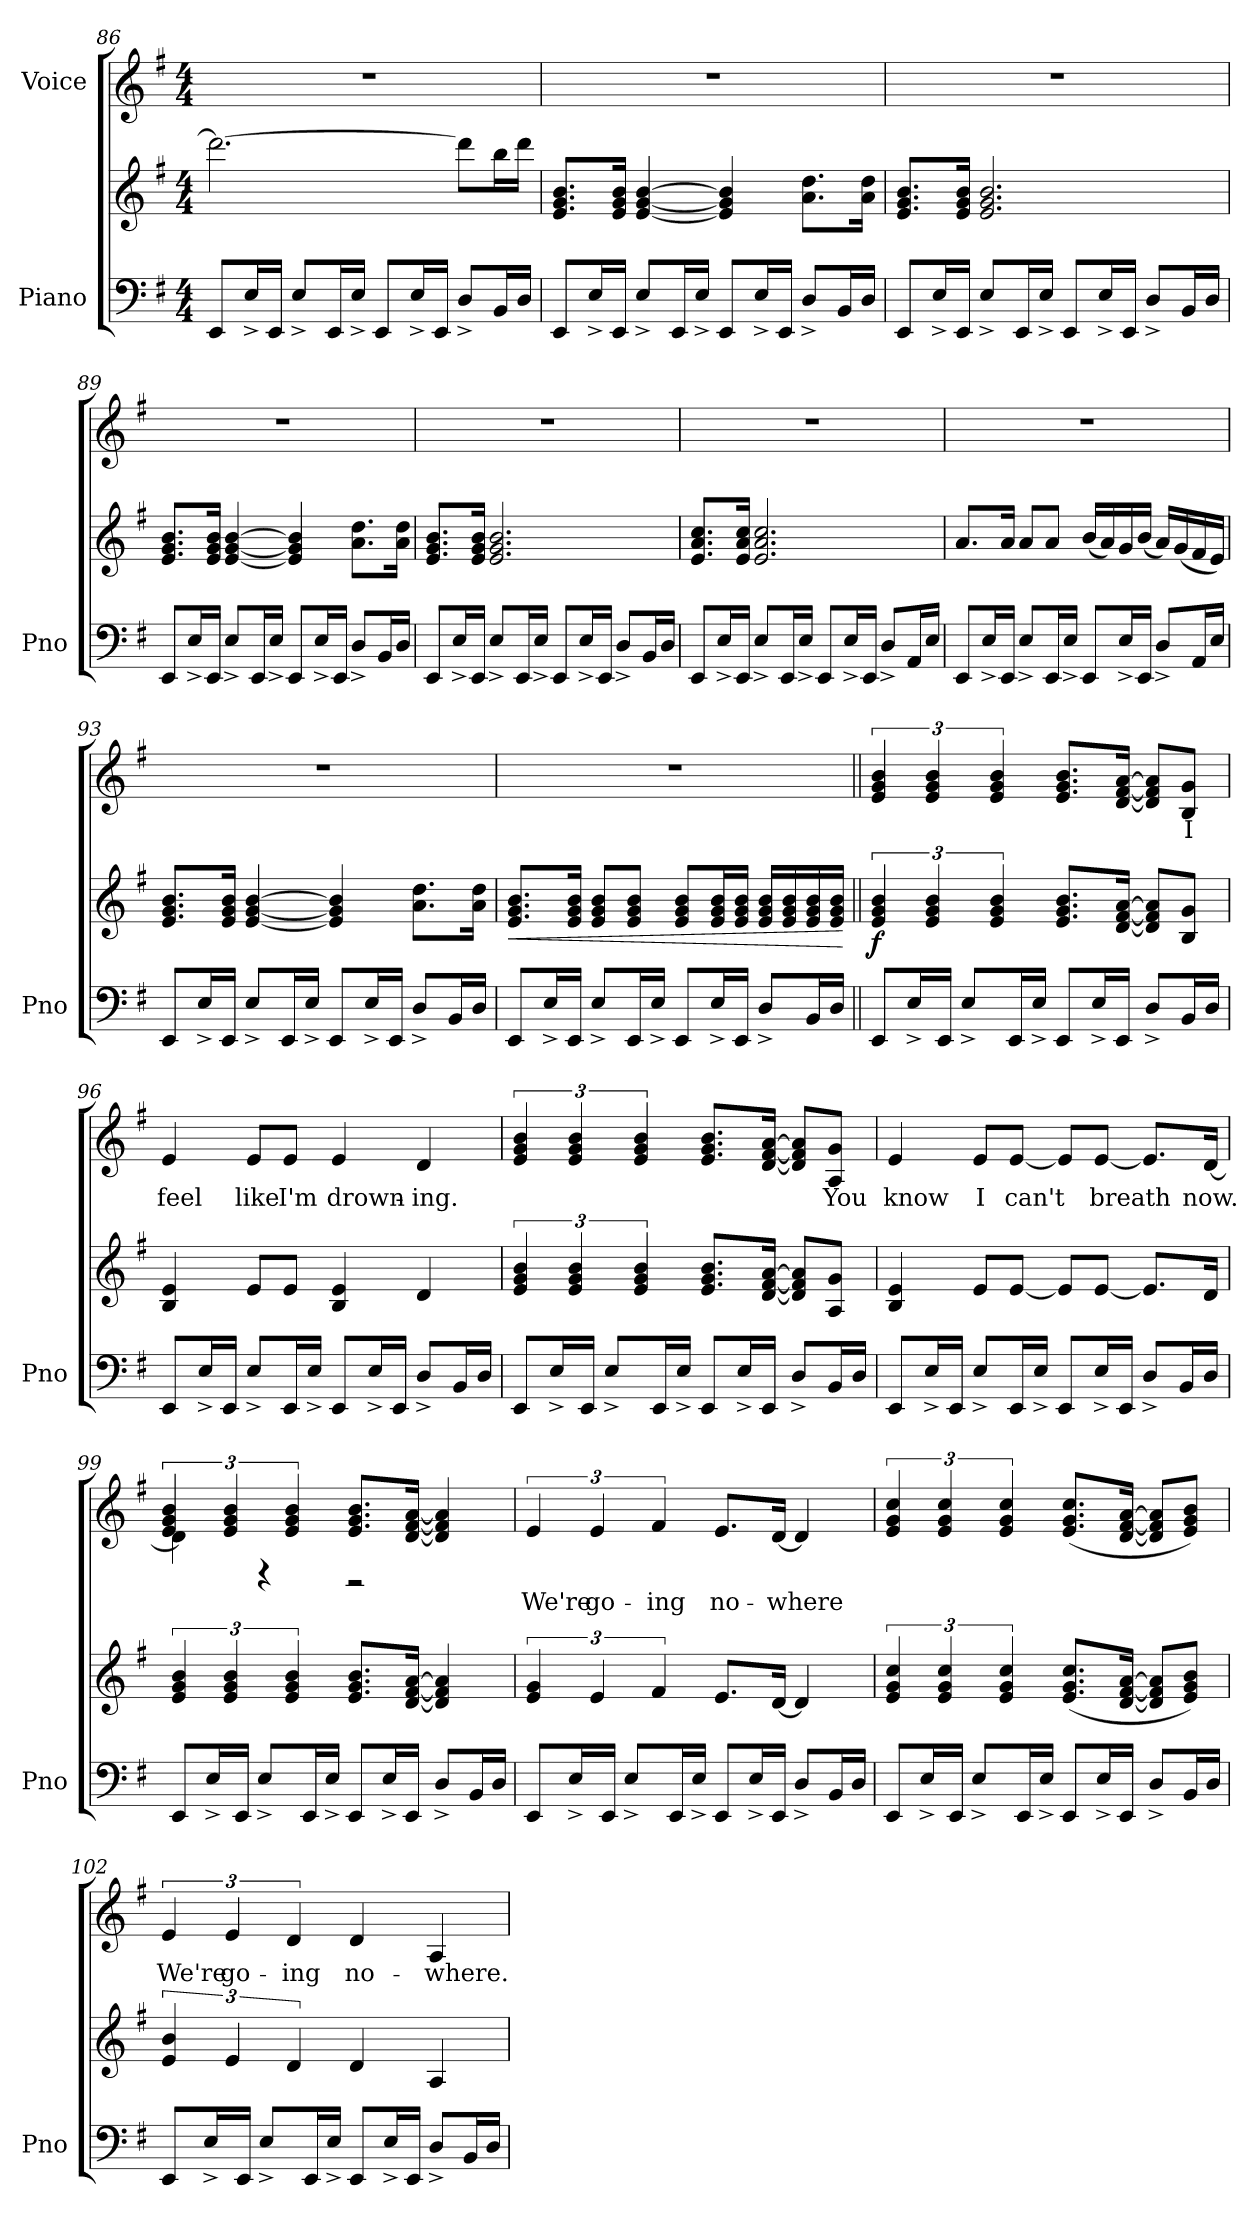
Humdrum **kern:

**kern	**kern	**dynam	**kern	**text
*part2	*part2	*part2	*part1	*part1
*staff3	*staff2	*staff2/3	*staff1	*staff1
*I"Piano	*	*	*I"Voice	*
*I'Pno	*	*	*	*
!!LO:LB:g=z
*clefF4	*clefG2	*	*clefG2	*
*k[f#]	*k[f#]	*	*k[f#]	*
*M4/4	*M4/4	*	*M4/4	*
=86	=86	=86	=86	=86
8EE/L	2.ddd\_	.	1r	.
16E^/L	.	.	.	.
16EE/JJ	.	.	.	.
8E^/L	.	.	.	.
16EE/L	.	.	.	.
16E^/JJ	.	.	.	.
8EE/L	.	.	.	.
16E^/L	.	.	.	.
16EE/JJ	.	.	.	.
8D^/L	8ddd\L]	.	.	.
16BB/L	16bb\L	.	.	.
16D/JJ	16ddd\JJ	.	.	.
=87	=87	=87	=87	=87
8EE/L	8.e/ 8.g/ 8.b/L	.	1r	.
16E^/L	.	.	.	.
16EE/JJ	16e/ 16g/ 16b/Jk	.	.	.
8E^/L	[4e/ [4g/ [4b/	.	.	.
16EE/L	.	.	.	.
16E^/JJ	.	.	.	.
8EE/L	4e/] 4g/] 4b/]	.	.	.
16E^/L	.	.	.	.
16EE/JJ	.	.	.	.
8D^/L	8.a\ 8.dd\L	.	.	.
16BB/L	.	.	.	.
16D/JJ	16a\ 16dd\Jk	.	.	.
=88	=88	=88	=88	=88
8EE/L	8.e/ 8.g/ 8.b/L	.	1r	.
16E^/L	.	.	.	.
16EE/JJ	16e/ 16g/ 16b/Jk	.	.	.
8E^/L	2.e/ 2.g/ 2.b/	.	.	.
16EE/L	.	.	.	.
16E^/JJ	.	.	.	.
8EE/L	.	.	.	.
16E^/L	.	.	.	.
16EE/JJ	.	.	.	.
8D^/L	.	.	.	.
16BB/L	.	.	.	.
16D/JJ	.	.	.	.
!!LO:LB:g=z
=89	=89	=89	=89	=89
8EE/L	8.e/ 8.g/ 8.b/L	.	1r	.
16E^/L	.	.	.	.
16EE/JJ	16e/ 16g/ 16b/Jk	.	.	.
8E^/L	[4e/ [4g/ [4b/	.	.	.
16EE/L	.	.	.	.
16E^/JJ	.	.	.	.
8EE/L	4e/] 4g/] 4b/]	.	.	.
16E^/L	.	.	.	.
16EE/JJ	.	.	.	.
8D^/L	8.a\ 8.dd\L	.	.	.
16BB/L	.	.	.	.
16D/JJ	16a\ 16dd\Jk	.	.	.
=90	=90	=90	=90	=90
8EE/L	8.e/ 8.g/ 8.b/L	.	1r	.
16E^/L	.	.	.	.
16EE/JJ	16e/ 16g/ 16b/Jk	.	.	.
8E^/L	2.e/ 2.g/ 2.b/	.	.	.
16EE/L	.	.	.	.
16E^/JJ	.	.	.	.
8EE/L	.	.	.	.
16E^/L	.	.	.	.
16EE/JJ	.	.	.	.
8D^/L	.	.	.	.
16BB/L	.	.	.	.
16D/JJ	.	.	.	.
=91	=91	=91	=91	=91
8EE/L	8.e/ 8.a/ 8.cc/L	.	1r	.
16E^/L	.	.	.	.
16EE/JJ	16e/ 16a/ 16cc/Jk	.	.	.
8E^/L	2.e/ 2.a/ 2.cc/	.	.	.
16EE/L	.	.	.	.
16E^/JJ	.	.	.	.
8EE/L	.	.	.	.
16E^/L	.	.	.	.
16EE/JJ	.	.	.	.
8D^/L	.	.	.	.
16AA/L	.	.	.	.
16E/JJ	.	.	.	.
!!LO:LB:g=z
=92	=92	=92	=92	=92
8EE/L	8.a/L	.	1r	.
16E^/L	.	.	.	.
16EE/JJ	16a/Jk	.	.	.
8E^/L	8a/L	.	.	.
16EE/L	8a/J	.	.	.
16E^/JJ	.	.	.	.
8EE/L	(<16b/LL	.	.	.
.	16a/)	.	.	.
16E^/L	16g/	.	.	.
16EE/JJ	(<16b/JJ	.	.	.
8D^/L	16a/LL)	.	.	.
.	(<16g/	.	.	.
16AA/L	16f#/	.	.	.
16E/JJ	16e/JJ)	.	.	.
=93	=93	=93	=93	=93
8EE/L	8.e/ 8.g/ 8.b/L	.	1r	.
16E^/L	.	.	.	.
16EE/JJ	16e/ 16g/ 16b/Jk	.	.	.
8E^/L	[4e/ [4g/ [4b/	.	.	.
16EE/L	.	.	.	.
16E^/JJ	.	.	.	.
8EE/L	4e/] 4g/] 4b/]	.	.	.
16E^/L	.	.	.	.
16EE/JJ	.	.	.	.
8D^/L	8.a\ 8.dd\L	.	.	.
16BB/L	.	.	.	.
16D/JJ	16a\ 16dd\Jk	.	.	.
=94	=94	=94	=94	=94
!	!	!LO:HP:b	!	!
8EE/L	8.e/ 8.g/ 8.b/L	<	1r	.
16E^/L	.	.	.	.
16EE/JJ	16e/ 16g/ 16b/Jk	.	.	.
8E^/L	8e/ 8g/ 8b/L	.	.	.
16EE/L	8e/ 8g/ 8b/J	.	.	.
16E^/JJ	.	.	.	.
8EE/L	8e/ 8g/ 8b/L	.	.	.
16E^/L	16e/ 16g/ 16b/L	.	.	.
16EE/JJ	16e/ 16g/ 16b/JJ	.	.	.
8D^/L	16e/ 16g/ 16b/LL	.	.	.
.	16e/ 16g/ 16b/	.	.	.
16BB/L	16e/ 16g/ 16b/	.	.	.
16D/JJ	16e/ 16g/ 16b/JJ	.	.	.
.	.	[	.	.
!!LO:PB:g=z
=95||	=95||	=95||	=95||	=95||
!	!	!LO:DY:b	!	!
8EE/L	6e/ 6g/ 6b/	f	6e/ 6g/ 6b/	.
16E^/L	.	.	.	.
.	6e/ 6g/ 6b/	.	6e/ 6g/ 6b/	.
16EE/JJ	.	.	.	.
8E^/L	.	.	.	.
.	6e/ 6g/ 6b/	.	6e/ 6g/ 6b/	.
16EE/L	.	.	.	.
16E^/JJ	.	.	.	.
8EE/L	8.e/ 8.g/ 8.b/L	.	8.e/ 8.g/ 8.b/L	.
16E^/L	.	.	.	.
16EE/JJ	[16d/ [16f#/ [16a/Jk	.	[16d/ [16f#/ [16a/Jk	.
8D^/L	8d/] 8f#/] 8a/]L	.	8d/] 8f#/] 8a/]L	.
!	!	!	!	!LO:LY:b
16BB/L	8B/ 8g/J	.	8B/ 8g!/J	I
16D/JJ	.	.	.	.
=96	=96	=96	=96	=96
!	!	!	!	!LO:LY:b
8EE/L	4B/ 4e/	.	4e/	feel
16E^/L	.	.	.	.
16EE/JJ	.	.	.	.
!	!	!	!	!LO:LY:b
8E^/L	8e/L	.	8e/L	like
!	!	!	!	!LO:LY:b
16EE/L	8e/J	.	8e/J	I'm
16E^/JJ	.	.	.	.
!	!	!	!	!LO:LY:b
8EE/L	4B/ 4e/	.	4e/	drown-
16E^/L	.	.	.	.
16EE/JJ	.	.	.	.
!	!	!	!	!LO:LY:b
8D^/L	4d/	.	4d/	-ing.
16BB/L	.	.	.	.
16D/JJ	.	.	.	.
=97	=97	=97	=97	=97
8EE/L	6e/ 6g/ 6b/	.	6e/ 6g/ 6b/	.
16E^/L	.	.	.	.
.	6e/ 6g/ 6b/	.	6e/ 6g/ 6b/	.
16EE/JJ	.	.	.	.
8E^/L	.	.	.	.
.	6e/ 6g/ 6b/	.	6e/ 6g/ 6b/	.
16EE/L	.	.	.	.
16E^/JJ	.	.	.	.
8EE/L	8.e/ 8.g/ 8.b/L	.	8.e/ 8.g/ 8.b/L	.
16E^/L	.	.	.	.
16EE/JJ	[16d/ [16f#/ [16a/Jk	.	[16d/ [16f#/ [16a/Jk	.
8D^/L	8d/] 8f#/] 8a/]L	.	8d/] 8f#/] 8a/]L	.
!	!	!	!	!LO:LY:b
16BB/L	8A/ 8g/J	.	8A/ 8g!/J	You
16D/JJ	.	.	.	.
!!LO:LB:g=z
=98	=98	=98	=98	=98
!	!	!	!	!LO:LY:b
8EE/L	4B/ 4e/	.	4e/	know
16E^/L	.	.	.	.
16EE/JJ	.	.	.	.
!	!	!	!	!LO:LY:b
8E^/L	8e/L	.	8e/L	I
!	!	!	!	!LO:LY:b
16EE/L	[8e/J	.	[8e/J	can't
16E^/JJ	.	.	.	.
8EE/L	8e/L]	.	8e/L]	.
!	!	!	!	!LO:LY:b
16E^/L	[8e/J	.	[8e/J	breath
16EE/JJ	.	.	.	.
8D^/L	8.e/L]	.	8.e/L]	.
16BB/L	.	.	.	.
!	!	!	!	!LO:LY:b
16D/JJ	16d/Jk	.	[16d/Jk	now.
=99	=99	=99	=99	=99
*	*	*	*^	*
8EE/L	6e/ 6g/ 6b/	.	4d\]	6e/ 6g/ 6b/	.
16E^/L	.	.	.	.	.
.	6e/ 6g/ 6b/	.	.	6e/ 6g/ 6b/	.
16EE/JJ	.	.	.	.	.
8E^/L	.	.	4rD	.	.
.	6e/ 6g/ 6b/	.	.	6e/ 6g/ 6b/	.
16EE/L	.	.	.	.	.
16E^/JJ	.	.	.	.	.
8EE/L	8.e/ 8.g/ 8.b/L	.	2rBB	8.e/ 8.g/ 8.b/L	.
16E^/L	.	.	.	.	.
16EE/JJ	[16d/ [16f#/ [16a/Jk	.	.	[16d/ [16f#/ [16a/Jk	.
8D^/L	4d/] 4f#/] 4a/]	.	.	4d/] 4f#/] 4a/]	.
16BB/L	.	.	.	.	.
16D/JJ	.	.	.	.	.
*	*	*	*v	*v	*
=100	=100	=100	=100	=100
!	!	!	!	!LO:LY:b
8EE/L	6e/ 6g/	.	6e/	We're
16E^/L	.	.	.	.
!	!	!	!	!LO:LY:b
.	6e/	.	6e/	go-
16EE/JJ	.	.	.	.
8E^/L	.	.	.	.
!	!	!	!	!LO:LY:b
.	6f#/	.	6f#/	-ing
16EE/L	.	.	.	.
16E^/JJ	.	.	.	.
!	!	!	!	!LO:LY:b
8EE/L	8.e/L	.	8.e/L	no-
16E^/L	.	.	.	.
!	!	!	!	!LO:LY:b
16EE/JJ	[16d/Jk	.	[16d/Jk	-where
8D^/L	4d/]	.	4d/]	.
16BB/L	.	.	.	.
16D/JJ	.	.	.	.
!!LO:LB:g=z
=101	=101	=101	=101	=101
8EE/L	6e/ 6g/ 6cc/	.	6e/ 6g/ 6cc/	.
16E^/L	.	.	.	.
.	6e/ 6g/ 6cc/	.	6e/ 6g/ 6cc/	.
16EE/JJ	.	.	.	.
8E^/L	.	.	.	.
.	6e/ 6g/ 6cc/	.	6e/ 6g/ 6cc/	.
16EE/L	.	.	.	.
16E^/JJ	.	.	.	.
8EE/L	(<8.e/ 8.g/ 8.cc/L	.	(<8.e/ 8.g/ 8.cc/L	.
16E^/L	.	.	.	.
16EE/JJ	[16d/ [16f#/ [16a/Jk	.	[16d/ [16f#/ [16a/Jk	.
8D^/L	8d/] 8f#/] 8a/]L	.	8d/] 8f#/] 8a/]L	.
16BB/L	8e/ 8g/ 8b/J)	.	8e/ 8g/ 8b/J)	.
16D/JJ	.	.	.	.
=102	=102	=102	=102	=102
!	!	!	!	!LO:LY:b
8EE/L	6e/ 6b/	.	6e/	We're
16E^/L	.	.	.	.
!	!	!	!	!LO:LY:b
.	6e/	.	6e/	go-
16EE/JJ	.	.	.	.
8E^/L	.	.	.	.
!	!	!	!	!LO:LY:b
.	6d/	.	6d/	-ing
16EE/L	.	.	.	.
16E^/JJ	.	.	.	.
!	!	!	!	!LO:LY:b
8EE/L	4d/	.	4d/	no-
16E^/L	.	.	.	.
16EE/JJ	.	.	.	.
!	!	!	!	!LO:LY:b
8D^/L	4A/	.	4A/	-where.
16BB/L	.	.	.	.
16D/JJ	.	.	.	.
=	=	=	=	=
*-	*-	*-	*-	*-
